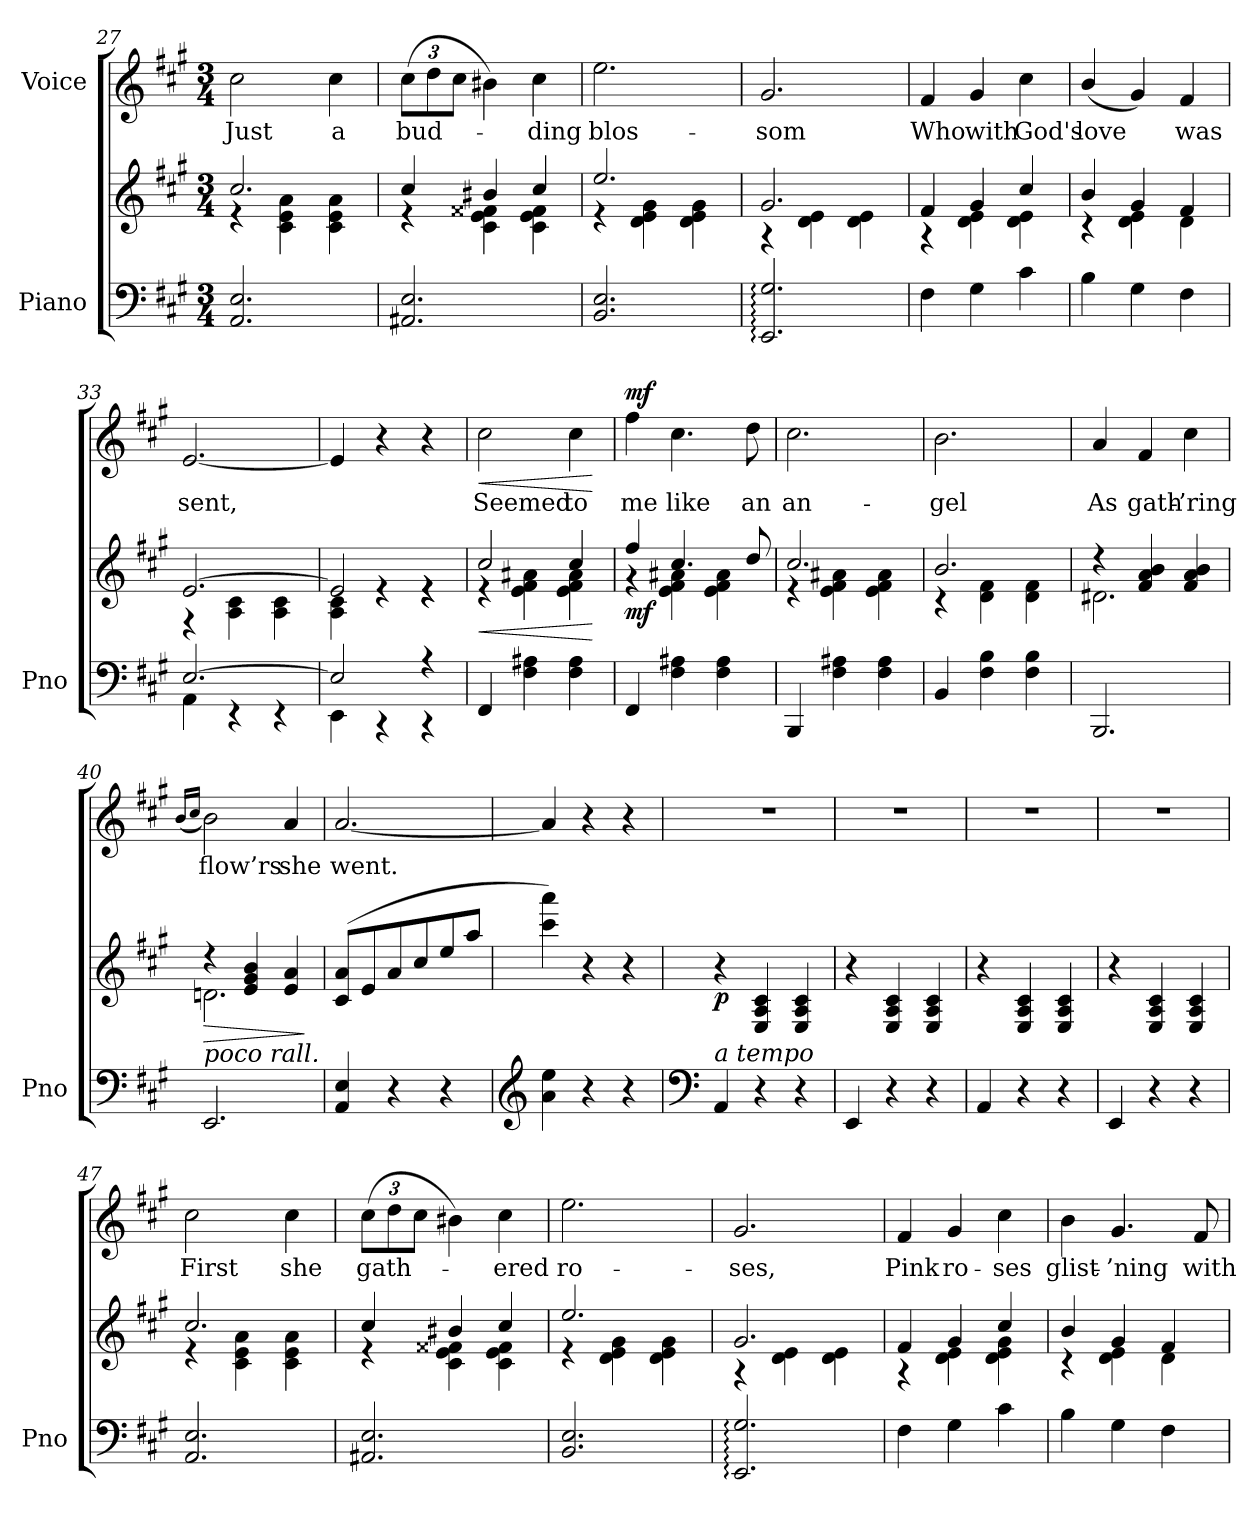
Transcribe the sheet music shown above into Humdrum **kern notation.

**kern	**kern	**dynam	**kern	**text	**dynam
*part2	*part2	*part2	*part1	*part1	*part1
*staff3	*staff2	*staff2/3	*staff1	*staff1	*staff1
*I"Piano	*	*	*I"Voice	*	*
*I'Pno	*	*	*	*	*
*clefF4	*clefG2	*	*clefG2	*	*
*k[f#c#g#]	*k[f#c#g#]	*	*k[f#c#g#]	*	*
*M3/4	*M3/4	*	*M3/4	*	*
=27	=27	=27	=27	=27	=27
*	*^	*	*	*	*
!	!	!	!	!	!LO:LY:b	!
2.AA/ 2.E/	2.cc#/	4r	.	2cc#\	Just	.
.	.	4c#\ 4e\ 4a\	.	.	.	.
!	!	!	!	!	!LO:LY:b	!
.	.	4c#\ 4e\ 4a\	.	4cc#\	a	.
!!LO:PB:g=z
=28	=28	=28	=28	=28	=28	=28
*	*	*	*	*Xbrackettup	*	*
!	!	!	!	!	!LO:LY:b	!
2.AA#X/ 2.E/	4cc#/	4r	.	(>12cc#\L	bud-	.
.	.	.	.	12dd\	.	.
.	.	.	.	12cc#\J	.	.
.	4b#X/	4c#\ 4e\ 4f##X\	.	4b#X\)	.	.
!	!	!	!	!	!LO:LY:b	!
.	4cc#/	4c#\ 4e\ 4f##\	.	4cc#\	-ding	.
=29	=29	=29	=29	=29	=29	=29
!	!	!	!	!	!LO:LY:b	!
2.BB/ 2.E/	2.ee/	4r	.	2.ee\	blos-	.
.	.	4d\ 4e\ 4g#\	.	.	.	.
.	.	4d\ 4e\ 4g#\	.	.	.	.
=30	=30	=30	=30	=30	=30	=30
!	!	!	!	!	!LO:LY:b	!
2.EE/: 2.G#/:	2.g#/	4r	.	2.g#/	-som	.
.	.	4d\ 4e\	.	.	.	.
.	.	4d\ 4e\	.	.	.	.
=31	=31	=31	=31	=31	=31	=31
!	!	!	!	!	!LO:LY:b	!
4F#\	4f#/	4r	.	4f#/	Who	.
!	!	!	!	!	!LO:LY:b	!
4G#\	4g#/	4d\ 4e\	.	4g#/	with	.
!	!	!	!	!	!LO:LY:b	!
4c#\	4cc#/	4d\ 4e\	.	4cc#\	God's	.
=32	=32	=32	=32	=32	=32	=32
!	!	!	!	!	!LO:LY:b	!
4B\	4b/	4r	.	(<4b/	love	.
4G#\	4g#/	4d\ 4e\	.	4g#/)	.	.
!	!	!	!	!	!LO:LY:b	!
4F#\	4f#/	4d\	.	4f#/	was	.
=33	=33	=33	=33	=33	=33	=33
*^	*	*	*	*	*	*
!	!	!	!	!	!	!LO:LY:b	!
[2.E/	4AA\	[2.e/	4r	.	[2.e/	sent,	.
.	4r	.	4A\ 4c#\	.	.	.	.
.	4r	.	4A\ 4c#\	.	.	.	.
=34	=34	=34	=34	=34	=34	=34	=34
2E/]	4EE\	2e/]	4A\ 4c#\	.	4e/]	.	.
.	4r	.	4re	.	4r	.	.
4r	4r	4re	4re	.	4r	.	.
!!LO:LB:g=z
=35	=35	=35	=35	=35	=35	=35	=35
!	!	!	!	!LO:HP:b	!	!LO:LY:b	!LO:HP:b
*v	*v	*	*	*	*	*	*
4FF#/	2cc#/	4r	<	2cc#\	Seemed	<
4F#\ 4A#X\	.	4e\ 4f#\ 4a#X\	.	.	.	.
!	!	!	!	!	!LO:LY:b	!
4F#\ 4A#\	4cc#/	4e\ 4f#\ 4a#\	.	4cc#\	to	.
*	*v	*v	*	*	*	*
.	.	[	.	.	[
=36	=36	=36	=36	=36	=36
*	*^	*	*	*	*
!	!	!	!LO:DY:b	!	!LO:LY:b	!LO:DY:a
4FF#/	4ff#/	4r	mf	4ff#\	me	mf
!	!	!	!	!	!LO:LY:b	!
4F#\ 4A#X\	4.cc#/	4e\ 4f#\ 4a#X\	.	4.cc#\	like	.
4F#\ 4A#\	.	4e\ 4f#\ 4a#\	.	.	.	.
!	!	!	!	!	!LO:LY:b	!
.	8dd/	.	.	8dd\	an	.
=37	=37	=37	=37	=37	=37	=37
!	!	!	!	!	!LO:LY:b	!
4BBB/	2.cc#/	4r	.	2.cc#\	an-	.
4F#\ 4A#X\	.	4e\ 4f#\ 4a#X\	.	.	.	.
4F#\ 4A#\	.	4e\ 4f#\ 4a#\	.	.	.	.
=38	=38	=38	=38	=38	=38	=38
!	!	!	!	!	!LO:LY:b	!
4BB/	2.b/	4r	.	2.b\	-gel	.
4F#\ 4B\	.	4d\ 4f#\	.	.	.	.
4F#\ 4B\	.	4d\ 4f#\	.	.	.	.
=39	=39	=39	=39	=39	=39	=39
!	!	!	!	!	!LO:LY:b	!
2.BBB/	4r	2.d#X\	.	4a/	As	.
!	!	!	!	!	!LO:LY:b	!
.	4f#/ 4a/ 4b/	.	.	4f#/	gath-	.
!	!	!	!	!	!LO:LY:b	!
.	4f#/ 4a/ 4b/	.	.	4cc#\	-’ring	.
=40	=40	=40	=40	=40	=40	=40
.	.	.	.	(<16qb/LL	.	.
.	.	.	.	16qcc#/JJ	.	.
!LO:TX:a:i:t=poco rall.	!	!	!	!	!	!
!	!	!	!LO:HP:b	!	!LO:LY:b	!
2.EE/	4r	2.dn\	>	2b\)	flow’rs	.
.	4e/ 4g#/ 4b/	.	.	.	.	.
!	!	!	!	!	!LO:LY:b	!
.	4e/ 4a/	.	.	4a/	she	.
*	*v	*v	*	*	*	*
.	.	]	.	.	.
!!LO:LB:g=z
=41	=41	=41	=41	=41	=41
!	!	!	!	!LO:LY:b	!
4AA/ 4E/	(>8c#/ 8a/L	.	[2.a/	went.	.
.	8e/	.	.	.	.
4r	8a/	.	.	.	.
.	8cc#/	.	.	.	.
4r	8ee/	.	.	.	.
.	8aa/J	.	.	.	.
=42	=42	=42	=42	=42	=42
*clefG2	*	*	*	*	*
4a\ 4ee\	4ccc#\ 4aaa\)	.	4a/]	.	.
4r	4r	.	4r	.	.
4r	4r	.	4r	.	.
=43	=43	=43	=43	=43	=43
*clefF4	*	*	*	*	*
!LO:TX:a:i:t=a tempo	!	!	!	!	!
!	!	!LO:DY:b	!	!	!
4AA/	4r	p	2.r	.	.
4r	4E/ 4A/ 4c#/	.	.	.	.
4r	4E/ 4A/ 4c#/	.	.	.	.
=44	=44	=44	=44	=44	=44
4EE/	4r	.	2.r	.	.
4r	4E/ 4A/ 4c#/	.	.	.	.
4r	4E/ 4A/ 4c#/	.	.	.	.
=45	=45	=45	=45	=45	=45
4AA/	4r	.	2.r	.	.
4r	4E/ 4A/ 4c#/	.	.	.	.
4r	4E/ 4A/ 4c#/	.	.	.	.
=46	=46	=46	=46	=46	=46
4EE/	4r	.	2.r	.	.
4r	4E/ 4A/ 4c#/	.	.	.	.
4r	4E/ 4A/ 4c#/	.	.	.	.
=47	=47	=47	=47	=47	=47
*	*^	*	*	*	*
!	!	!	!	!	!LO:LY:b	!
2.AA/ 2.E/	2.cc#/	4r	.	2cc#\	First	.
.	.	4c#\ 4e\ 4a\	.	.	.	.
!	!	!	!	!	!LO:LY:b	!
.	.	4c#\ 4e\ 4a\	.	4cc#\	she	.
!!LO:LB:g=z
=48	=48	=48	=48	=48	=48	=48
!	!	!	!	!	!LO:LY:b	!
2.AA#X/ 2.E/	4cc#/	4r	.	(>12cc#\L	gath-	.
.	.	.	.	12dd\	.	.
.	.	.	.	12cc#\J	.	.
.	4b#X/	4c#\ 4e\ 4f##X\	.	4b#X\)	.	.
!	!	!	!	!	!LO:LY:b	!
.	4cc#/	4c#\ 4e\ 4f##\	.	4cc#\	-ered	.
=49	=49	=49	=49	=49	=49	=49
!	!	!	!	!	!LO:LY:b	!
2.BB/ 2.E/	2.ee/	4r	.	2.ee\	ro-	.
.	.	4d\ 4e\ 4g#\	.	.	.	.
.	.	4d\ 4e\ 4g#\	.	.	.	.
=50	=50	=50	=50	=50	=50	=50
!	!	!	!	!	!LO:LY:b	!
2.EE/: 2.G#/:	2.g#/	4r	.	2.g#/	-ses,	.
.	.	4d\ 4e\	.	.	.	.
.	.	4d\ 4e\	.	.	.	.
=51	=51	=51	=51	=51	=51	=51
!	!	!	!	!	!LO:LY:b	!
4F#\	4f#/	4r	.	4f#/	Pink	.
!	!	!	!	!	!LO:LY:b	!
4G#\	4g#/	4d\ 4e\	.	4g#/	ro-	.
!	!	!	!	!	!LO:LY:b	!
4c#\	4cc#/	4d\ 4e\ 4g#\	.	4cc#\	-ses	.
=52	=52	=52	=52	=52	=52	=52
!	!	!	!	!	!LO:LY:b	!
4B\	4b/	4r	.	4b\	glist-	.
!	!	!	!	!	!LO:LY:b	!
4G#\	4g#/	4d\ 4e\	.	4.g#/	-’ning	.
4F#\	4f#/	4d\	.	.	.	.
!	!	!	!	!	!LO:LY:b	!
.	.	.	.	8f#/	with	.
*	*v	*v	*	*	*	*
=	=	=	=	=	=
*-	*-	*-	*-	*-	*-
